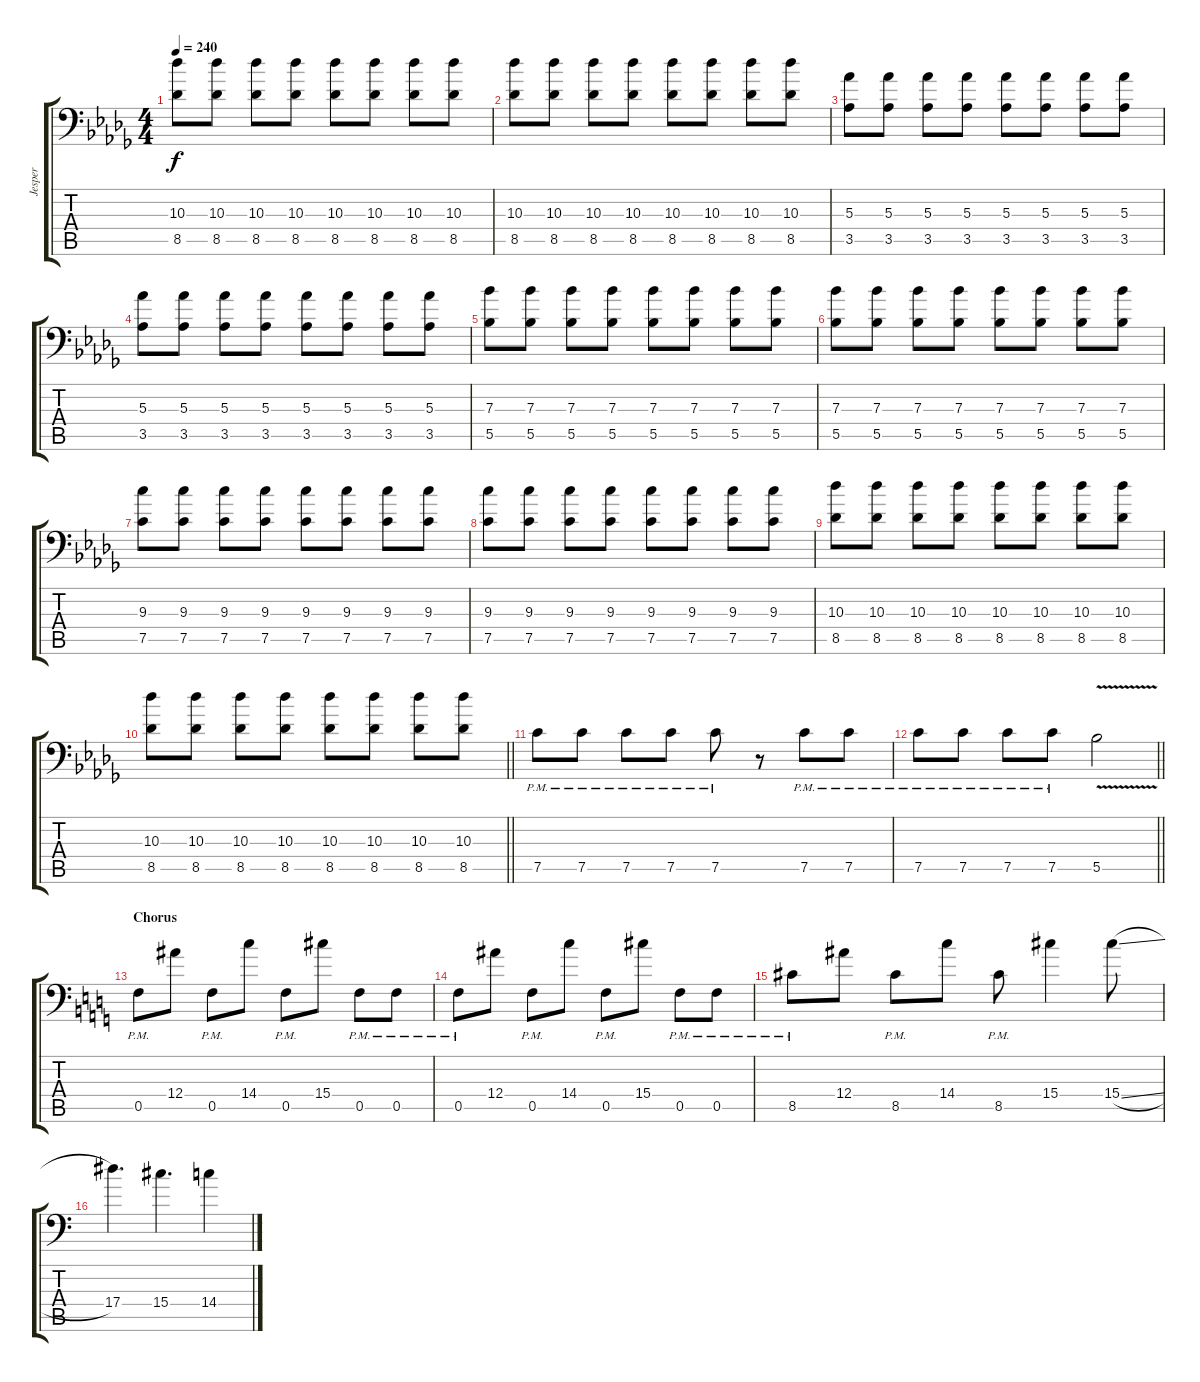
\track ("Jesper" "Jesper") {instrument distortionguitar}
\staff {score tabs}
\tuning (C4 G3 Eb3 Bb2 F2 Bb1) {hide}
\ts (4 4)
\tempo 240
\clef f4
\ks bbminor
(10.3 8.5).8{dy f} (10.3 8.5).8 (10.3 8.5).8 (10.3 8.5).8 (10.3 8.5).8 (10.3 8.5).8 (10.3 8.5).8 (10.3 8.5).8 |
(10.3 8.5).8 (10.3 8.5).8 (10.3 8.5).8 (10.3 8.5).8 (10.3 8.5).8 (10.3 8.5).8 (10.3 8.5).8 (10.3 8.5).8 |
(5.3 3.5).8 (5.3 3.5).8 (5.3 3.5).8 (5.3 3.5).8 (5.3 3.5).8 (5.3 3.5).8 (5.3 3.5).8 (5.3 3.5).8 |
(5.3 3.5).8 (5.3 3.5).8 (5.3 3.5).8 (5.3 3.5).8 (5.3 3.5).8 (5.3 3.5).8 (5.3 3.5).8 (5.3 3.5).8 |
(7.3 5.5).8 (7.3 5.5).8 (7.3 5.5).8 (7.3 5.5).8 (7.3 5.5).8 (7.3 5.5).8 (7.3 5.5).8 (7.3 5.5).8 |
(7.3 5.5).8 (7.3 5.5).8 (7.3 5.5).8 (7.3 5.5).8 (7.3 5.5).8 (7.3 5.5).8 (7.3 5.5).8 (7.3 5.5).8 |
(9.3 7.5).8 (9.3 7.5).8 (9.3 7.5).8 (9.3 7.5).8 (9.3 7.5).8 (9.3 7.5).8 (9.3 7.5).8 (9.3 7.5).8 |
(9.3 7.5).8 (9.3 7.5).8 (9.3 7.5).8 (9.3 7.5).8 (9.3 7.5).8 (9.3 7.5).8 (9.3 7.5).8 (9.3 7.5).8 |
(10.3 8.5).8 (10.3 8.5).8 (10.3 8.5).8 (10.3 8.5).8 (10.3 8.5).8 (10.3 8.5).8 (10.3 8.5).8 (10.3 8.5).8 |
\barLineRight lightlight
(10.3 8.5).8 (10.3 8.5).8 (10.3 8.5).8 (10.3 8.5).8 (10.3 8.5).8 (10.3 8.5).8 (10.3 8.5).8 (10.3 8.5).8 |
7.5{pm}.8 7.5{pm}.8 7.5{pm}.8 7.5{pm}.8 7.5{pm}.8 r.8 7.5{pm}.8 7.5{pm}.8 |
\barLineRight lightlight
7.5{pm}.8 7.5{pm}.8 7.5{pm}.8 7.5{pm}.8 5.5{v}.2 |
\section ("" "Chorus")
\ks c
0.5{pm}.8 12.4.8 0.5{pm}.8 14.4.8 0.5{pm}.8 15.4.8 0.5{pm}.8 0.5{pm}.8 |
0.5{pm}.8 12.4.8 0.5{pm}.8 14.4.8 0.5{pm}.8 15.4.8 0.5{pm}.8 0.5{pm}.8 |
8.5{pm}.8 12.4.8 8.5{pm}.8 14.4.8 8.5{pm}.8 15.4.4 15.4{sl}.8 |
17.4.4{d} 15.4.4{d} 14.4.4
